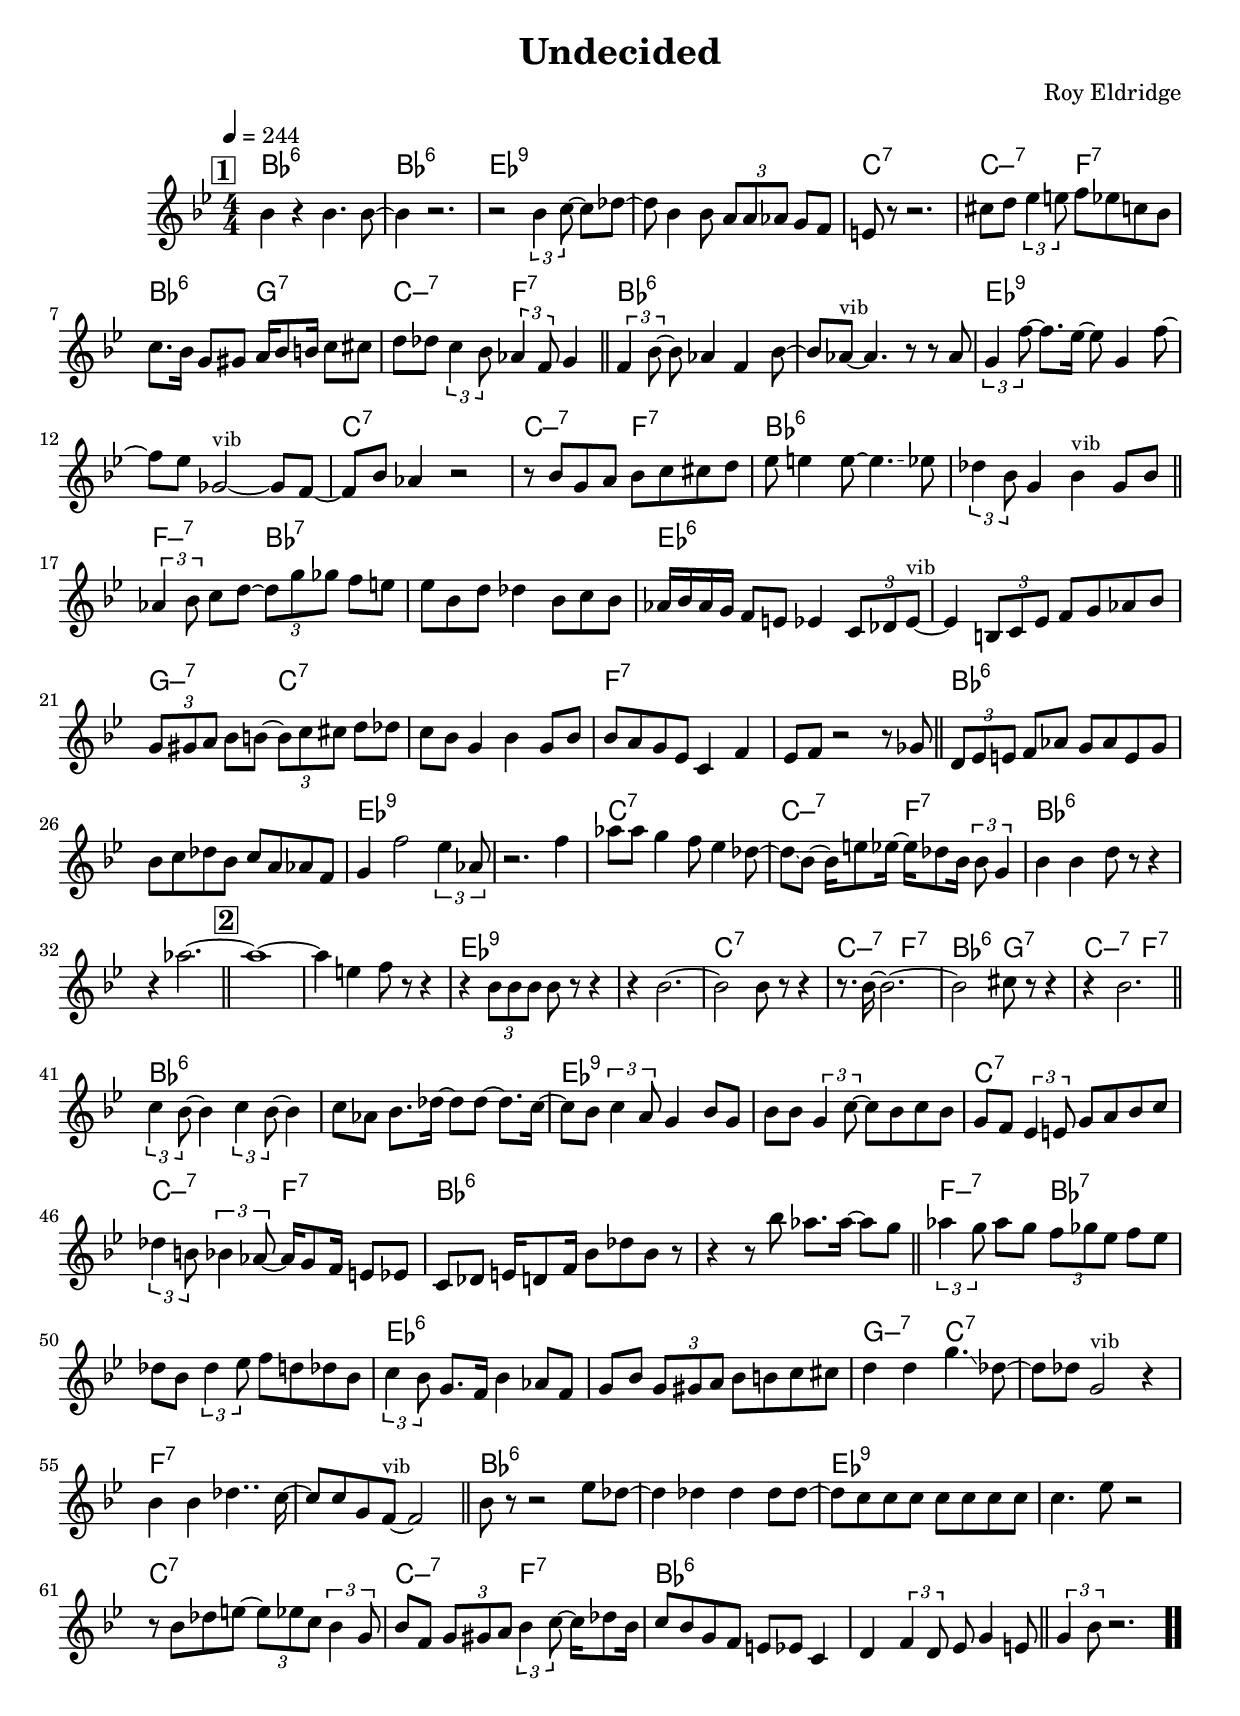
\version "2.13.2"

#(ly:set-option 'point-and-click #f)

\header {
  title = "Undecided"
  composer = "Roy Eldridge"
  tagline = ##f
}
global =
{
    \override Staff.TimeSignature #'style = #'()
    \time 4/4
    \clef "treble"
    \key bes \major
    \override Rest #'direction = #'0
    \override MultiMeasureRest #'staff-position = #0
}
\score
{
<<
    \transpose c' c'

    \new ChordNames { \chords {
      \set majorSevenSymbol = \markup { "maj7" }
      \set minorChordModifier = \markup { \char ##x2013 }
      
      | bes1:6 | bes1:6 | es1:9 | s1 | c1:7 | c2:min7 f2:7 | bes2:6 g2:7 | c2:min7 f2:7 
      | bes1:6 | s1 | es1:9 | s1 | c1:7 | c2:min7 f2:7 | bes1:6 | s1 
      | f2:min7 bes2:7 | s1 | es1:6 | s1 | g2:min7 c2:7 | s1 | f1:7 | s1 
      | bes1:6 | s1 | es1:9 | s1 | c1:7 | c2:min7 f2:7 | bes1:6 | s1 
      | s1 | s1 | es1:9 | s1 | c1:7 | c2:min7 f2:7 | bes2:6 g2:7 | c2:min7 f2:7 
      | bes1:6 | s1 | es1:9 | s1 | c1:7 | c2:min7 f2:7 | bes1:6 | s1 
      | f2:min7 bes2:7 | s1 | es1:6 | s1 | g2:min7 c2:7 | s1 | f1:7 | s1 
      | bes1:6 | s1 | es1:9 | s1 | c1:7 | c2:min7 f2:7 | bes1:6 | s1 
      | s1|
      }
      }

    \new Staff
    <<
    \transpose c' c'

    {
      \global
  		%\override Score.MetronomeMark #'transparent = ##t
  		%\override Score.MetronomeMark #'stencil = ##f
  		
  		\override HorizontalBracket #'direction = #UP
  		\override HorizontalBracket #'bracket-flare = #'(0 . 0)
  		
  		\override TextSpanner #'dash-fraction = #1.0
  		\override TextSpanner #'bound-details #'left #'text = \markup{ \concat{\draw-line #'(0 . -1.0) \draw-line #'(1.0 . 0) }}
  		\override TextSpanner #'bound-details #'right #'text = \markup{ \concat{ \draw-line #'(1.0 . 0) \draw-line #'(0 . -1.0) }}
          \set Score.markFormatter = #format-mark-box-numbers


      \tempo 4 = 244
      \set Score.currentBarNumber = #1
     
      \bar "||" \mark \default bes'4 r4 bes'4. bes'8~ 
      | bes'4 r2. 
      | r2 \tuplet 3/2 {bes'4 c''8~} c''8 des''8~ 
      | des''8 bes'4 bes'8 \tuplet 3/2 {a'8 a'8 aes'8} g'8 f'8 
      | e'8 r8 r2. 
      | cis''8 d''8 \tuplet 3/2 {es''4 e''8} f''8 es''8 c''8 bes'8 
      | c''8. bes'16 g'8 gis'8 a'16 bes'8 b'16 c''8 cis''8 
      | d''8 des''8 \tuplet 3/2 {c''4 bes'8} \tuplet 3/2 {aes'4 f'8} g'4 
      \bar "||" \tuplet 3/2 {f'4 bes'8~} bes'8 aes'4 f'4 bes'8~ 
      | bes'8 aes'8~^\markup{\left-align \small vib} aes'4. r8 r8 aes'8 
      | \tuplet 3/2 {g'4 f''8~} f''8. es''16~ es''8 g'4 f''8~ 
      | f''8 es''8 ges'2~^\markup{\left-align \small vib} ges'8 f'8~ 
      | f'8 bes'8 aes'4 r2 
      | r8 bes'8 g'8 a'8 bes'8 c''8 cis''8 d''8 
      | es''8 e''4 e''8~ e''4.\glissando  es''8 
      | \tuplet 3/2 {des''4 bes'8} g'4 bes'4^\markup{\left-align \small vib} g'8 bes'8 
      \bar "||" \tuplet 3/2 {aes'4 bes'8} c''8 d''8~ \tuplet 3/2 {d''8 g''8 ges''8} f''8 e''8 
      | es''8 bes'8 d''8 des''4 bes'8 c''8 bes'8 
      | aes'16 bes'16 aes'16 g'16 f'8 e'8 es'4 \tuplet 3/2 {c'8 des'8 es'8~^\markup{\left-align \small vib}} 
      | es'4 \tuplet 3/2 {b8 c'8 es'8} f'8 g'8 aes'8 bes'8 
      | \tuplet 3/2 {g'8 gis'8 a'8} bes'8 b'8~ \tuplet 3/2 {b'8 c''8 cis''8} d''8 des''8 
      | c''8 bes'8 g'4 bes'4 g'8 bes'8 
      | bes'8 a'8 g'8 es'8 c'4 f'4 
      | es'8 f'8 r2 r8 ges'8 
      \bar "||" \tuplet 3/2 {d'8 es'8 e'8} f'8 aes'8 g'8 aes'8 e'8 g'8 
      | bes'8 c''8 des''8 bes'8 c''8 a'8 aes'8 f'8 
      | g'4 f''2 \tuplet 3/2 {es''4 aes'8} 
      | r2. f''4 
      | aes''8 aes''8 g''4 f''8 es''4 des''8~ 
      | des''8\glissando  bes'8~ bes'16 e''8 es''16~ es''16 des''8 bes'16 \tuplet 3/2 {bes'8 g'4} 
      | bes'4 bes'4 d''8 r8 r4 
      | r4 aes''2.~ 
      \bar "||" \mark \default aes''1~ 
      | aes''4 e''4 f''8 r8 r4 
      | r4 \tuplet 3/2 {bes'8 bes'8 bes'8} bes'8 r8 r4 
      | r4 bes'2.~ 
      | bes'2 bes'8 r8 r4 
      | r8. bes'16~ bes'2.~ 
      | bes'2 cis''8 r8 r4 
      | r4 bes'2. 
      \bar "||" \tuplet 3/2 {c''4 bes'8~} bes'4 \tuplet 3/2 {c''4 bes'8~} bes'4 
      | c''8 aes'8 bes'8. des''16~ des''8 des''8~ des''8. c''16~ 
      | c''8 bes'8 \tuplet 3/2 {c''4 a'8} g'4 bes'8 g'8 
      | bes'8 bes'8 \tuplet 3/2 {g'4 c''8~} c''8 bes'8 c''8 bes'8 
      | g'8 f'8 \tuplet 3/2 {es'4 e'8} g'8 a'8 bes'8 c''8 
      | \tuplet 3/2 {des''4 b'8} \tuplet 3/2 {bes'4 aes'8~} aes'16 g'8 f'16 e'8 es'8 
      | c'8 des'8 e'16 d'8 f'16 bes'8 des''8 bes'8 r8 
      | r4 r8 bes''8 aes''8. aes''16~ aes''8 g''8 
      \bar "||" \tuplet 3/2 {aes''4 g''8} aes''8 g''8 \tuplet 3/2 {f''8 ges''8 es''8} f''8 es''8 
      | des''8 bes'8 \tuplet 3/2 {des''4 es''8} f''8 d''8 des''8 bes'8 
      | \tuplet 3/2 {c''4 bes'8} g'8. f'16 bes'4 aes'8 f'8 
      | g'8 bes'8 \tuplet 3/2 {g'8 gis'8 a'8} bes'8 b'8 c''8 cis''8 
      | d''4 d''4 g''4.\glissando  des''8~ 
      | des''8 des''8 g'2^\markup{\left-align \small vib} r4 
      | bes'4 bes'4 des''4.. c''16~ 
      | c''8 c''8 g'8 f'8~^\markup{\left-align \small vib} f'2 
      \bar "||" bes'8 r8 r2 es''8 des''8~ 
      | des''4 des''4 des''4 des''8 des''8~ 
      | des''8 c''8 c''8 c''8 c''8 c''8 c''8 c''8 
      | c''4. es''8 r2 
      | r8 bes'8 des''8 e''8~ \tuplet 3/2 {e''8 es''8 c''8} \tuplet 3/2 {bes'4 g'8} 
      | bes'8 f'8 \tuplet 3/2 {g'8 gis'8 a'8} \tuplet 3/2 {bes'4 c''8~} c''16 des''8 bes'16 
      | c''8 bes'8 g'8 f'8 e'8 es'8 c'4 
      | d'4 \tuplet 3/2 {f'4 d'8} es'8 g'4 e'8 
      \bar "||" \tuplet 3/2 {g'4 bes'8} r2.\bar  ".."
    }
    >>
>>    
}
